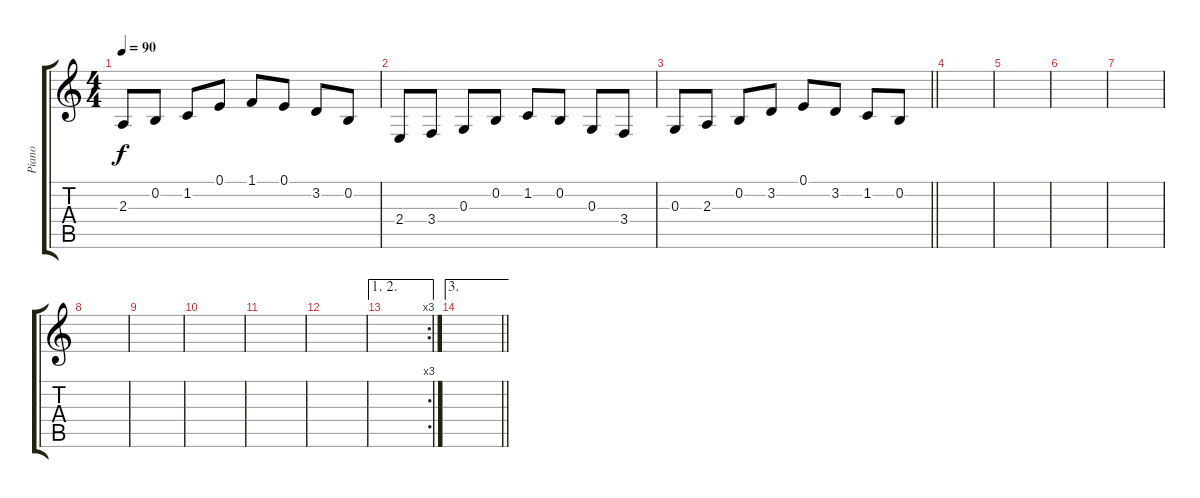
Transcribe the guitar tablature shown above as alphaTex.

\track ("Piano" "Piano") {instrument acousticgrandpiano}
\staff {score tabs}
\tuning (E4 B3 G3 D3 A2 E2) {hide}
\ts (4 4)
\tempo 90
\clef g2
\ks c
2.3.8{dy f} 0.2.8 1.2.8 0.1.8 1.1.8 0.1.8 3.2.8 0.2.8 |
2.4.8 3.4.8 0.3.8 0.2.8 1.2.8 0.2.8 0.3.8 3.4.8 |
\barLineRight lightlight
0.3.8 2.3.8 0.2.8 3.2.8 0.1.8 3.2.8 1.2.8 0.2.8 |
|
|
|
|
|
|
|
|
|
\ae (1 2)
\rc 3
|
\ae 3
\barLineRight lightlight
